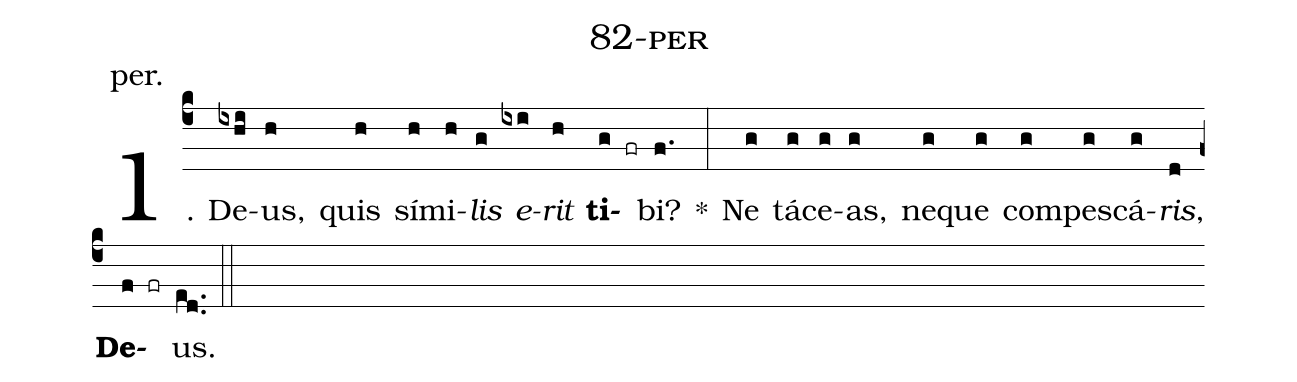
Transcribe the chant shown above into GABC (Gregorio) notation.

name: 82-per;
annotation: per.;
%%
(c4)1. De(ixhi)us,(h) quis(h) sí(h)mi(h)<i>lis</i>(g) <i>e</i>(ixi)<i>rit</i>(h) <b>ti</b>(g fr)bi?(f.) *(:) Ne(g) tá(g)ce(g)as,(g) ne(g)que(g) com(g)pes(g)cá(g)<i>ris</i>,(d) <b>De</b>(f fr)us.(ed..) (::)
